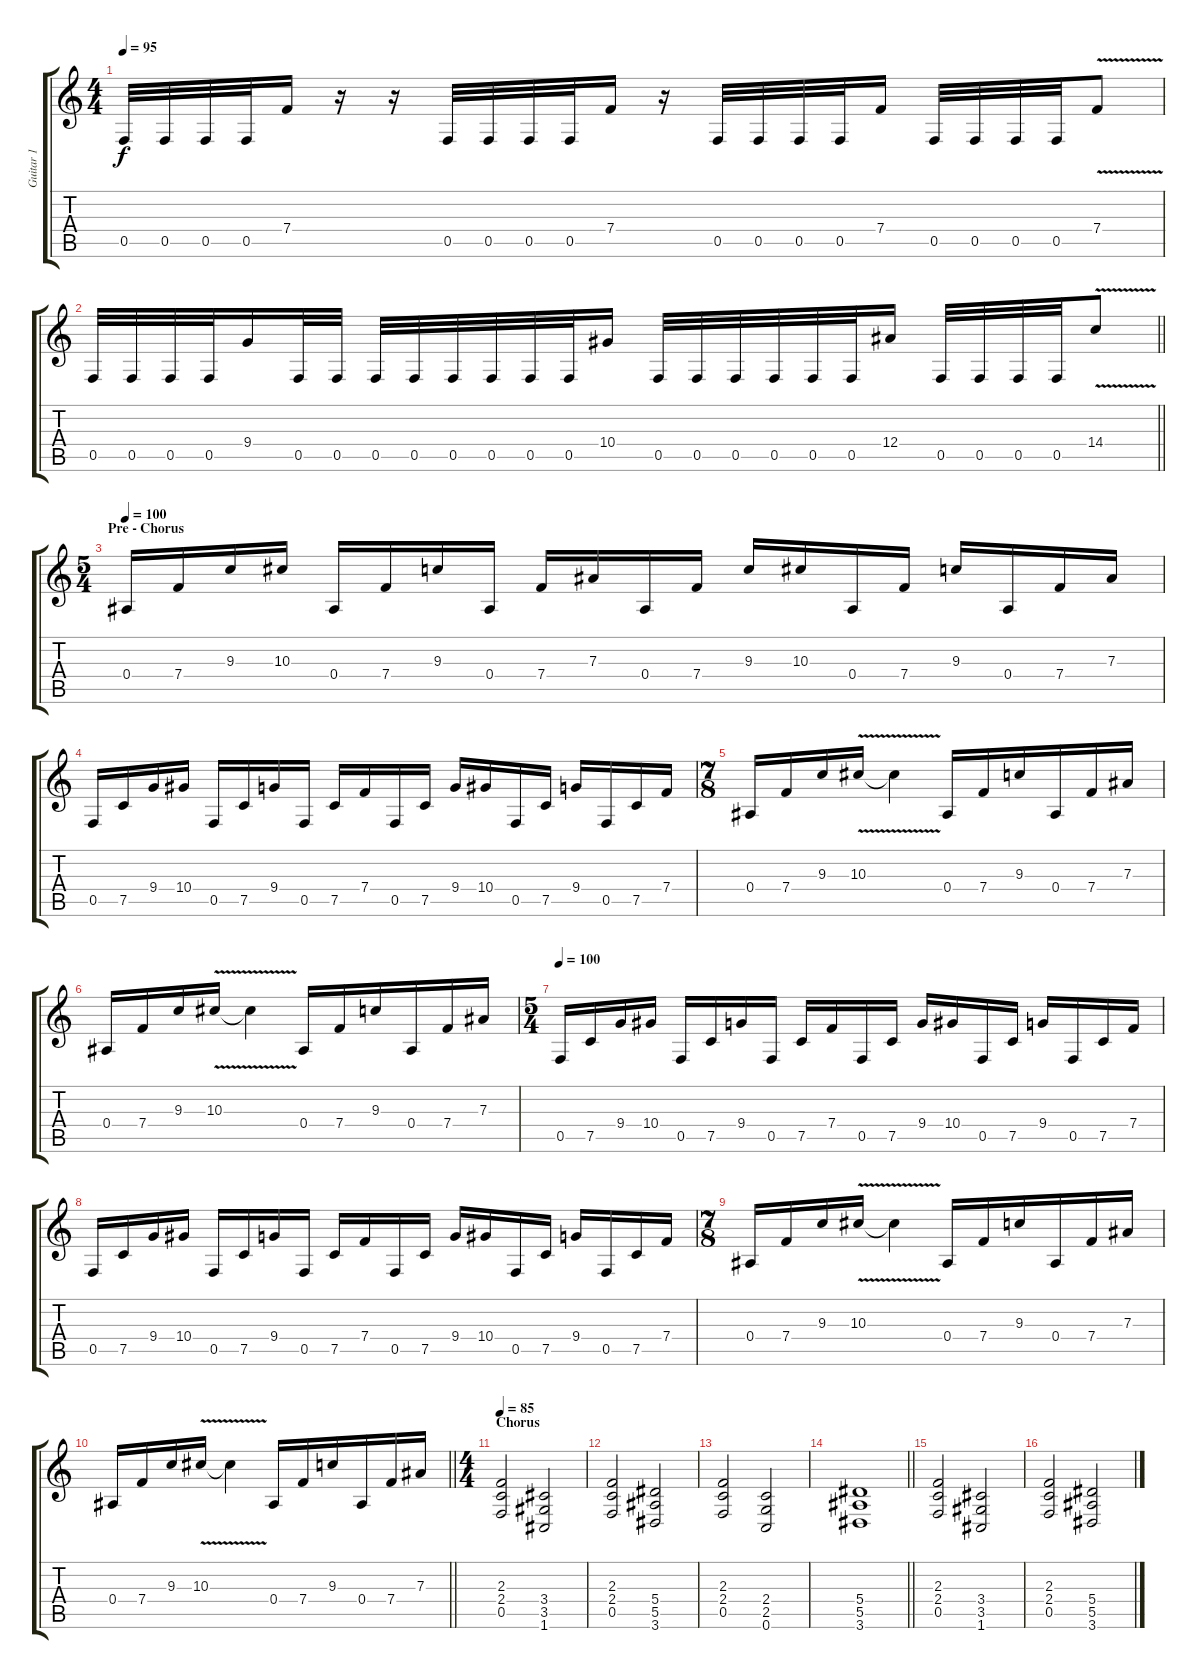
\track ("Guitar 1" "Guitar 1") {instrument acousticguitarsteel}
\staff {score tabs}
\tuning (C4 G3 Eb3 Bb2 F2 C2) {hide}
\ts (4 4)
\tempo 95
\clef g2
\ks c
0.5.32{dy f} 0.5.32 0.5.32 0.5.32 7.4.16 r.16 r.16 0.5.32 0.5.32 0.5.32 0.5.32 7.4.16 r.16 0.5.32 0.5.32 0.5.32 0.5.32 7.4.16 0.5.32 0.5.32 0.5.32 0.5.32 7.4{v}.8 |
\barLineRight lightlight
0.5.32 0.5.32 0.5.32 0.5.32 9.4.16 0.5.32 0.5.32 0.5.32 0.5.32 0.5.32 0.5.32 0.5.32 0.5.32 10.4.16 0.5.32 0.5.32 0.5.32 0.5.32 0.5.32 0.5.32 12.4.16 0.5.32 0.5.32 0.5.32 0.5.32 14.4{v}.8 |
\ts (5 4)
\section ("" "Pre - Chorus")
\tempo 100
0.4.16 7.4.16 9.3.16 10.3.16 0.4.16 7.4.16 9.3.16 0.4.16 7.4.16 7.3.16 0.4.16 7.4.16 9.3.16 10.3.16 0.4.16 7.4.16 9.3.16 0.4.16 7.4.16 7.3.16 |
0.5.16 7.5.16 9.4.16 10.4.16 0.5.16 7.5.16 9.4.16 0.5.16 7.5.16 7.4.16 0.5.16 7.5.16 9.4.16 10.4.16 0.5.16 7.5.16 9.4.16 0.5.16 7.5.16 7.4.16 |
\ts (7 8)
0.4.16 7.4.16 9.3.16 10.3{v}.16 10.3{t}.4 0.4.16 7.4.16 9.3.16 0.4.16 7.4.16 7.3.16 |
0.4.16 7.4.16 9.3.16 10.3{v}.16 10.3{t}.4 0.4.16 7.4.16 9.3.16 0.4.16 7.4.16 7.3.16 |
\ts (5 4)
\tempo 100
0.5.16 7.5.16 9.4.16 10.4.16 0.5.16 7.5.16 9.4.16 0.5.16 7.5.16 7.4.16 0.5.16 7.5.16 9.4.16 10.4.16 0.5.16 7.5.16 9.4.16 0.5.16 7.5.16 7.4.16 |
0.5.16 7.5.16 9.4.16 10.4.16 0.5.16 7.5.16 9.4.16 0.5.16 7.5.16 7.4.16 0.5.16 7.5.16 9.4.16 10.4.16 0.5.16 7.5.16 9.4.16 0.5.16 7.5.16 7.4.16 |
\ts (7 8)
0.4.16 7.4.16 9.3.16 10.3{v}.16 10.3{t}.4 0.4.16 7.4.16 9.3.16 0.4.16 7.4.16 7.3.16 |
\barLineRight lightlight
0.4.16 7.4.16 9.3.16 10.3{v}.16 10.3{t}.4 0.4.16 7.4.16 9.3.16 0.4.16 7.4.16 7.3.16 |
\ts (4 4)
\section ("" "Chorus")
\tempo 85
(2.3 2.4 0.5).2 (3.4 3.5 1.6).2 |
(2.3 2.4 0.5).2 (5.4 5.5 3.6).2 |
(2.3 2.4 0.5).2 (2.4 2.5 0.6).2 |
\barLineRight lightlight
(5.4 5.5 3.6).1 |
(2.3 2.4 0.5).2 (3.4 3.5 1.6).2 |
(2.3 2.4 0.5).2 (5.4 5.5 3.6).2
